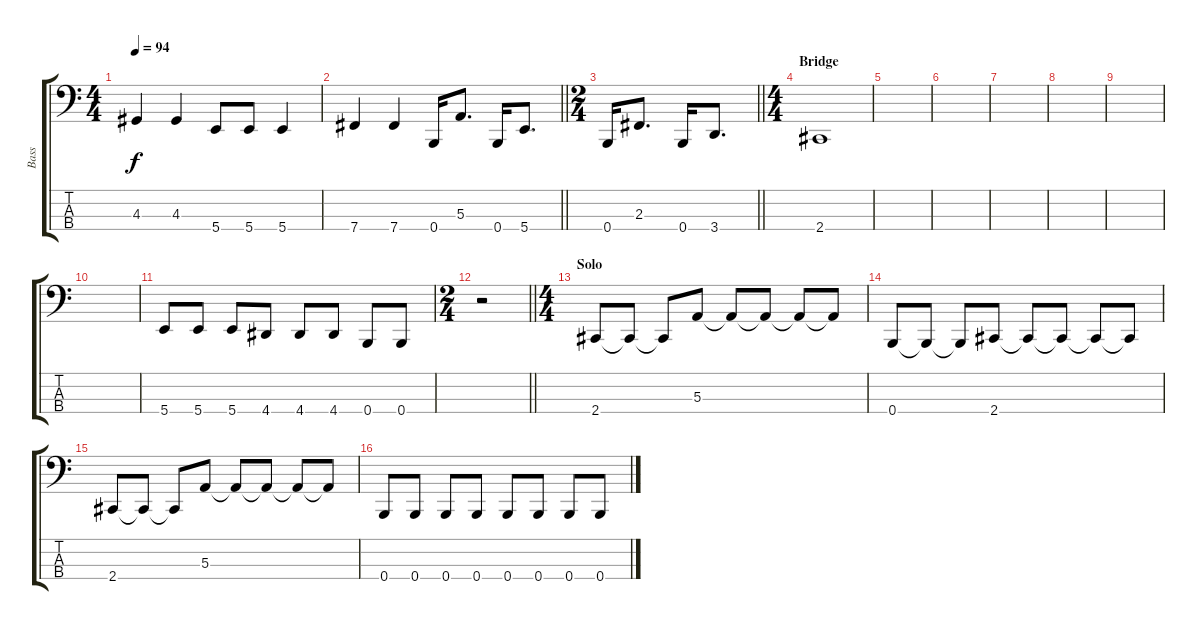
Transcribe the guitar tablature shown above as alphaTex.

\track ("Bass" "Bass") {instrument electricbasspick}
\staff {score tabs}
\tuning (D2 A1 E1 B0) {hide}
\ts (4 4)
\tempo 94
\clef f4
\ks c
4.3.4{dy f} 4.3.4 5.4.8 5.4.8 5.4.4 |
\barLineRight lightlight
7.4.4 7.4.4 0.4.16 5.3.8{d} 0.4.16 5.4.8{d} |
\ts (2 4)
\barLineRight lightlight
0.4.16 2.3.8{d} 0.4.16 3.4.8{d} |
\ts (4 4)
\section ("" "Bridge")
2.4.1 |
|
|
|
|
|
|
5.4.8 5.4.8 5.4.8 4.4.8 4.4.8 4.4.8 0.4.8 0.4.8 |
\ts (2 4)
\barLineRight lightlight
r.2 |
\ts (4 4)
\section ("" "Solo")
2.4.8 2.4{t}.8 2.4{t}.8 5.3.8 5.3{t}.8 5.3{t}.8 5.3{t}.8 5.3{t}.8 |
0.4.8 0.4{t}.8 0.4{t}.8 2.4.8 2.4{t}.8 2.4{t}.8 2.4{t}.8 2.4{t}.8 |
2.4.8 2.4{t}.8 2.4{t}.8 5.3.8 5.3{t}.8 5.3{t}.8 5.3{t}.8 5.3{t}.8 |
0.4.8 0.4.8 0.4.8 0.4.8 0.4.8 0.4.8 0.4.8 0.4.8
